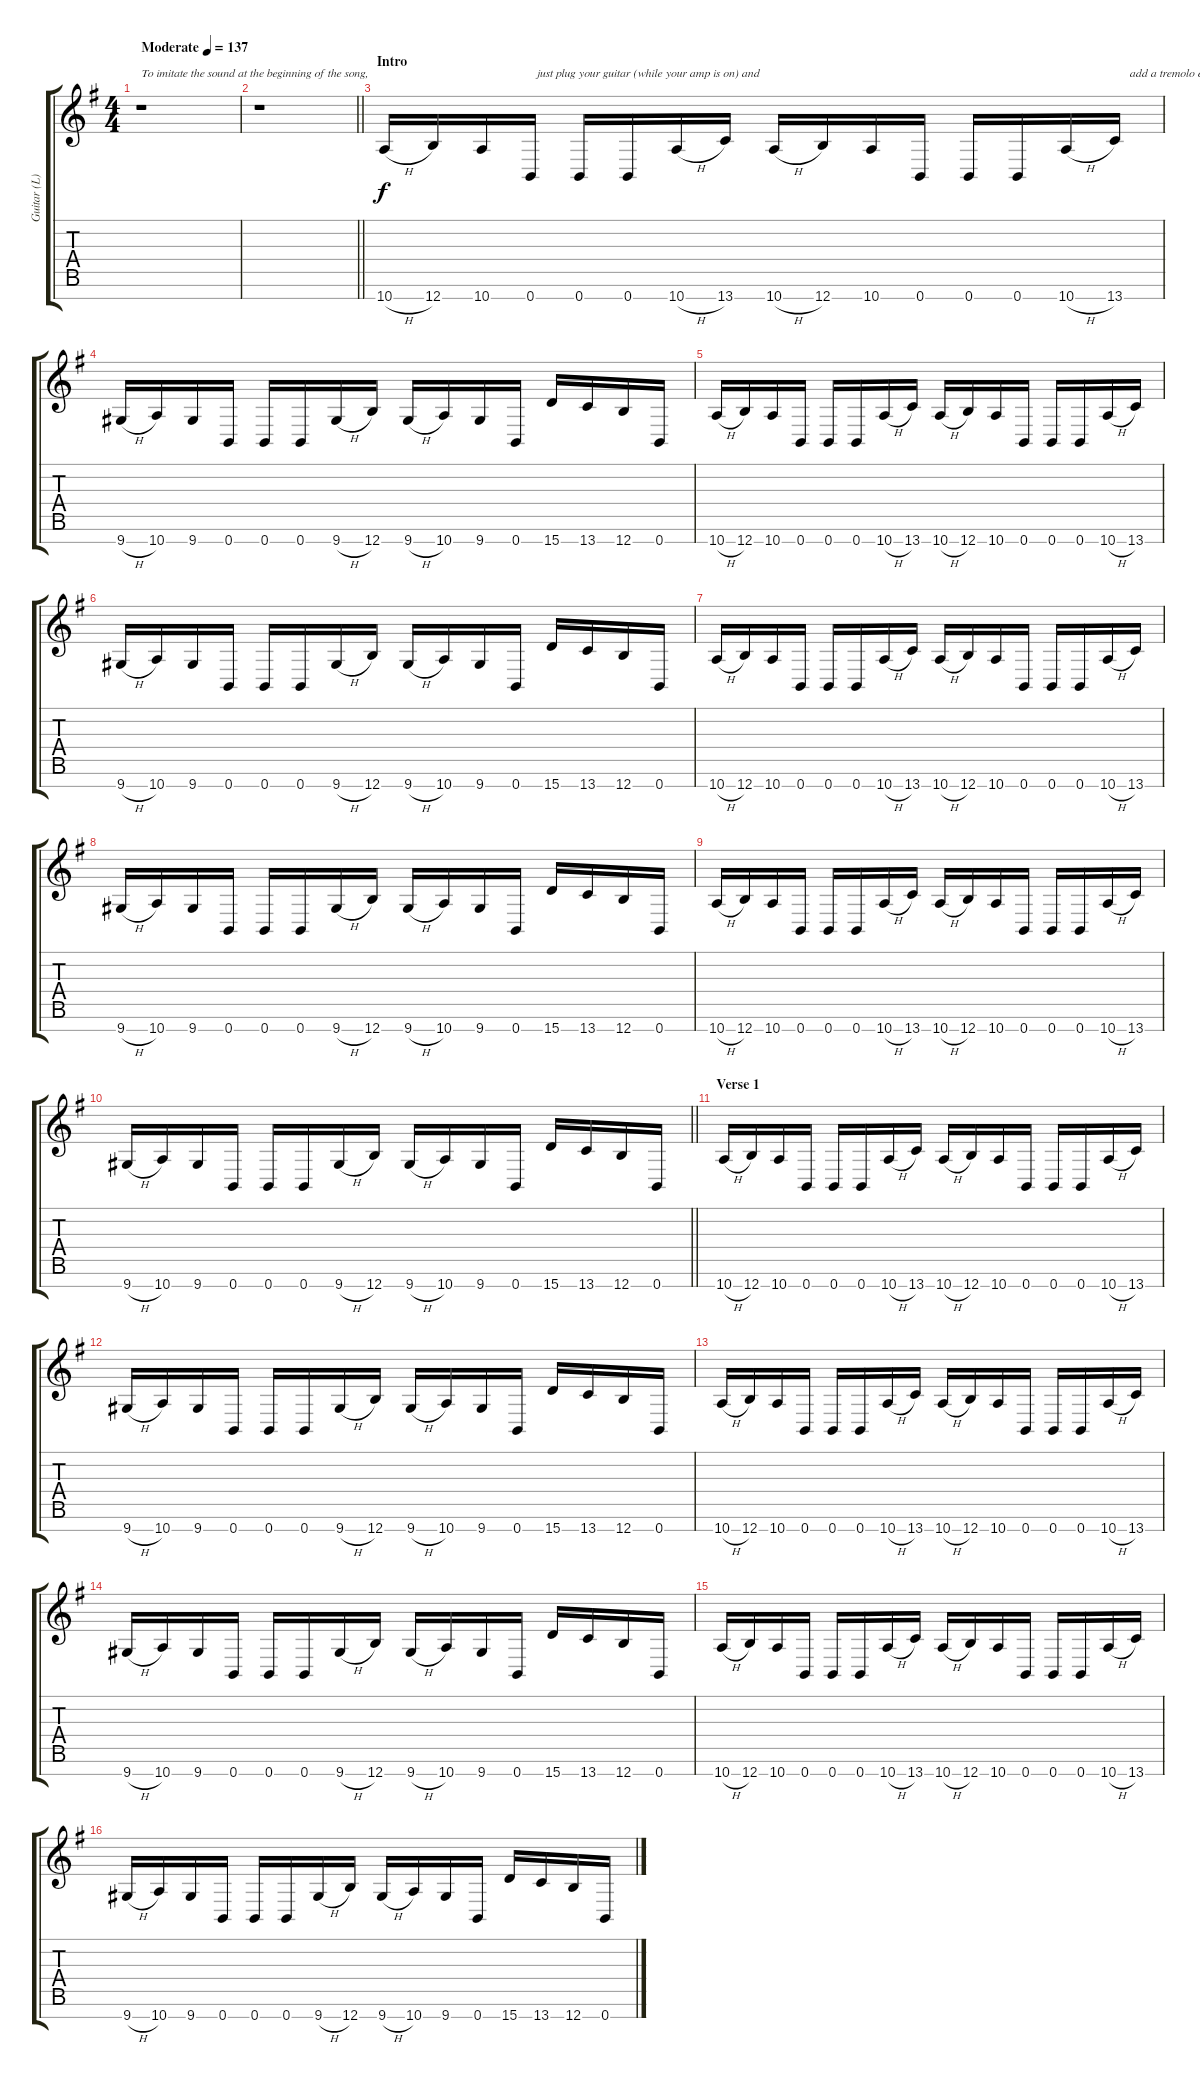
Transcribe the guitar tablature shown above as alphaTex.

\track ("Guitar (L)" "Guitar (L)") {instrument distortionguitar}
\staff {score tabs}
\tuning (E4 B3 G3 D3 A2 E2 B1) {hide}
\ts (4 4)
\tempo (137 "Moderate")
\clef g2
\ks eminor
r.1{txt "To imitate the sound at the beginning of the song," dy f instrument distortionguitar} |
\barLineRight lightlight
r.1 |
\section ("" "Intro")
10.7{h}.16 12.7.16 10.7.16 0.7.16{txt "  just plug your guitar (while your amp is on) and"} 0.7.16 0.7.16 10.7{h}.16 13.7.16 10.7{h}.16 12.7.16 10.7.16 0.7.16 0.7.16 0.7.16 10.7{h}.16 13.7.16{txt "     add a tremolo effect."} |
9.7{h}.16 10.7.16 9.7.16 0.7.16 0.7.16 0.7.16 9.7{h}.16 12.7.16 9.7{h}.16 10.7.16 9.7.16 0.7.16 15.7.16 13.7.16 12.7.16 0.7.16 |
10.7{h}.16 12.7.16 10.7.16 0.7.16 0.7.16 0.7.16 10.7{h}.16 13.7.16 10.7{h}.16 12.7.16 10.7.16 0.7.16 0.7.16 0.7.16 10.7{h}.16 13.7.16 |
9.7{h}.16 10.7.16 9.7.16 0.7.16 0.7.16 0.7.16 9.7{h}.16 12.7.16 9.7{h}.16 10.7.16 9.7.16 0.7.16 15.7.16 13.7.16 12.7.16 0.7.16 |
10.7{h}.16 12.7.16 10.7.16 0.7.16 0.7.16 0.7.16 10.7{h}.16 13.7.16 10.7{h}.16 12.7.16 10.7.16 0.7.16 0.7.16 0.7.16 10.7{h}.16 13.7.16 |
9.7{h}.16 10.7.16 9.7.16 0.7.16 0.7.16 0.7.16 9.7{h}.16 12.7.16 9.7{h}.16 10.7.16 9.7.16 0.7.16 15.7.16 13.7.16 12.7.16 0.7.16 |
10.7{h}.16 12.7.16 10.7.16 0.7.16 0.7.16 0.7.16 10.7{h}.16 13.7.16 10.7{h}.16 12.7.16 10.7.16 0.7.16 0.7.16 0.7.16 10.7{h}.16 13.7.16 |
\barLineRight lightlight
9.7{h}.16 10.7.16 9.7.16 0.7.16 0.7.16 0.7.16 9.7{h}.16 12.7.16 9.7{h}.16 10.7.16 9.7.16 0.7.16 15.7.16 13.7.16 12.7.16 0.7.16 |
\section ("" "Verse 1")
10.7{h}.16 12.7.16 10.7.16 0.7.16 0.7.16 0.7.16 10.7{h}.16 13.7.16 10.7{h}.16 12.7.16 10.7.16 0.7.16 0.7.16 0.7.16 10.7{h}.16 13.7.16 |
9.7{h}.16 10.7.16 9.7.16 0.7.16 0.7.16 0.7.16 9.7{h}.16 12.7.16 9.7{h}.16 10.7.16 9.7.16 0.7.16 15.7.16 13.7.16 12.7.16 0.7.16 |
10.7{h}.16 12.7.16 10.7.16 0.7.16 0.7.16 0.7.16 10.7{h}.16 13.7.16 10.7{h}.16 12.7.16 10.7.16 0.7.16 0.7.16 0.7.16 10.7{h}.16 13.7.16 |
9.7{h}.16 10.7.16 9.7.16 0.7.16 0.7.16 0.7.16 9.7{h}.16 12.7.16 9.7{h}.16 10.7.16 9.7.16 0.7.16 15.7.16 13.7.16 12.7.16 0.7.16 |
10.7{h}.16 12.7.16 10.7.16 0.7.16 0.7.16 0.7.16 10.7{h}.16 13.7.16 10.7{h}.16 12.7.16 10.7.16 0.7.16 0.7.16 0.7.16 10.7{h}.16 13.7.16 |
9.7{h}.16 10.7.16 9.7.16 0.7.16 0.7.16 0.7.16 9.7{h}.16 12.7.16 9.7{h}.16 10.7.16 9.7.16 0.7.16 15.7.16 13.7.16 12.7.16 0.7.16
